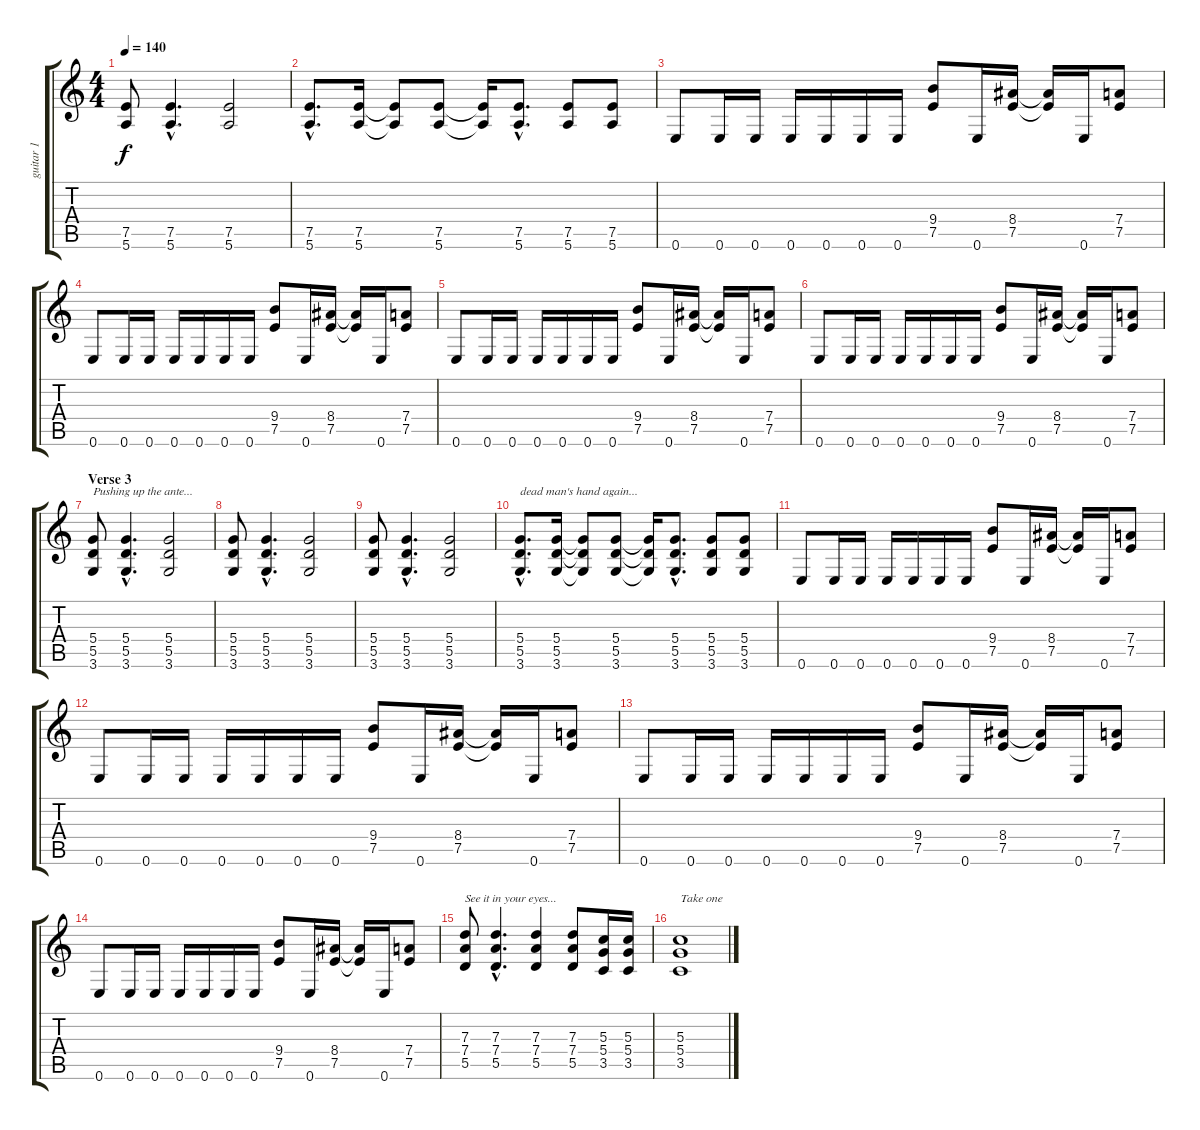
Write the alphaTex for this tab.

\track ("guitar 1" "guitar 1") {instrument distortionguitar}
\staff {score tabs}
\tuning (E4 B3 G3 D3 A2 E2) {hide}
\ts (4 4)
\tempo 140
\clef g2
\ks c
(7.5 5.6).8{dy f} (7.5{hac} 5.6{hac}).4{d} (7.5 5.6).2 |
(7.5{hac} 5.6{hac}).8{d} (7.5 5.6).16 (7.5{t} 5.6{t}).8 (7.5 5.6).8 (7.5{t} 5.6{t}).16 (7.5{hac} 5.6{hac}).8{d} (7.5 5.6).8 (7.5 5.6).8 |
0.6.8 0.6.16 0.6.16 0.6.16 0.6.16 0.6.16 0.6.16 (9.4 7.5).8 0.6.16 (8.4 7.5).16 (8.4{t} 7.5{t}).16 0.6.16 (7.4 7.5).8 |
0.6.8{volume 16} 0.6.16 0.6.16 0.6.16 0.6.16 0.6.16 0.6.16 (9.4 7.5).8 0.6.16 (8.4 7.5).16 (8.4{t} 7.5{t}).16 0.6.16 (7.4 7.5).8 |
0.6.8 0.6.16 0.6.16 0.6.16 0.6.16 0.6.16 0.6.16 (9.4 7.5).8 0.6.16 (8.4 7.5).16 (8.4{t} 7.5{t}).16 0.6.16 (7.4 7.5).8 |
0.6.8 0.6.16 0.6.16 0.6.16 0.6.16 0.6.16 0.6.16 (9.4 7.5).8 0.6.16 (8.4 7.5).16 (8.4{t} 7.5{t}).16 0.6.16 (7.4 7.5).8 |
\section ("" "Verse 3")
(5.4 5.5 3.6).8{txt "Pushing up the ante..."} (5.4{hac} 5.5{hac} 3.6{hac}).4{d} (5.4 5.5 3.6).2 |
(5.4 5.5 3.6).8 (5.4{hac} 5.5{hac} 3.6{hac}).4{d} (5.4 5.5 3.6).2 |
(5.4 5.5 3.6).8 (5.4{hac} 5.5{hac} 3.6{hac}).4{d} (5.4 5.5 3.6).2 |
(5.4{hac} 5.5{hac} 3.6{hac}).8{d txt "dead man's hand again..."} (5.4 5.5 3.6).16 (5.4{t} 5.5{t} 3.6{t}).8 (5.4 5.5 3.6).8 (5.4{t} 5.5{t} 3.6{t}).16 (5.4{hac} 5.5{hac} 3.6{hac}).8{d} (5.4 5.5 3.6).8 (5.4 5.5 3.6).8 |
0.6.8 0.6.16 0.6.16 0.6.16 0.6.16 0.6.16 0.6.16 (9.4 7.5).8 0.6.16 (8.4 7.5).16 (8.4{t} 7.5{t}).16 0.6.16 (7.4 7.5).8 |
0.6.8 0.6.16 0.6.16 0.6.16 0.6.16 0.6.16 0.6.16 (9.4 7.5).8 0.6.16 (8.4 7.5).16 (8.4{t} 7.5{t}).16 0.6.16 (7.4 7.5).8 |
0.6.8 0.6.16 0.6.16 0.6.16 0.6.16 0.6.16 0.6.16 (9.4 7.5).8 0.6.16 (8.4 7.5).16 (8.4{t} 7.5{t}).16 0.6.16 (7.4 7.5).8 |
0.6.8 0.6.16 0.6.16 0.6.16 0.6.16 0.6.16 0.6.16 (9.4 7.5).8 0.6.16 (8.4 7.5).16 (8.4{t} 7.5{t}).16 0.6.16 (7.4 7.5).8 |
(7.3 7.4 5.5).8{txt "See it in your eyes..."} (7.3{hac} 7.4{hac} 5.5{hac}).4{d} (7.3 7.4 5.5).4 (7.3 7.4 5.5).8 (5.3 5.4 3.5).16 (5.3 5.4 3.5).16 |
(5.3 5.4 3.5).1{txt "Take one"}
